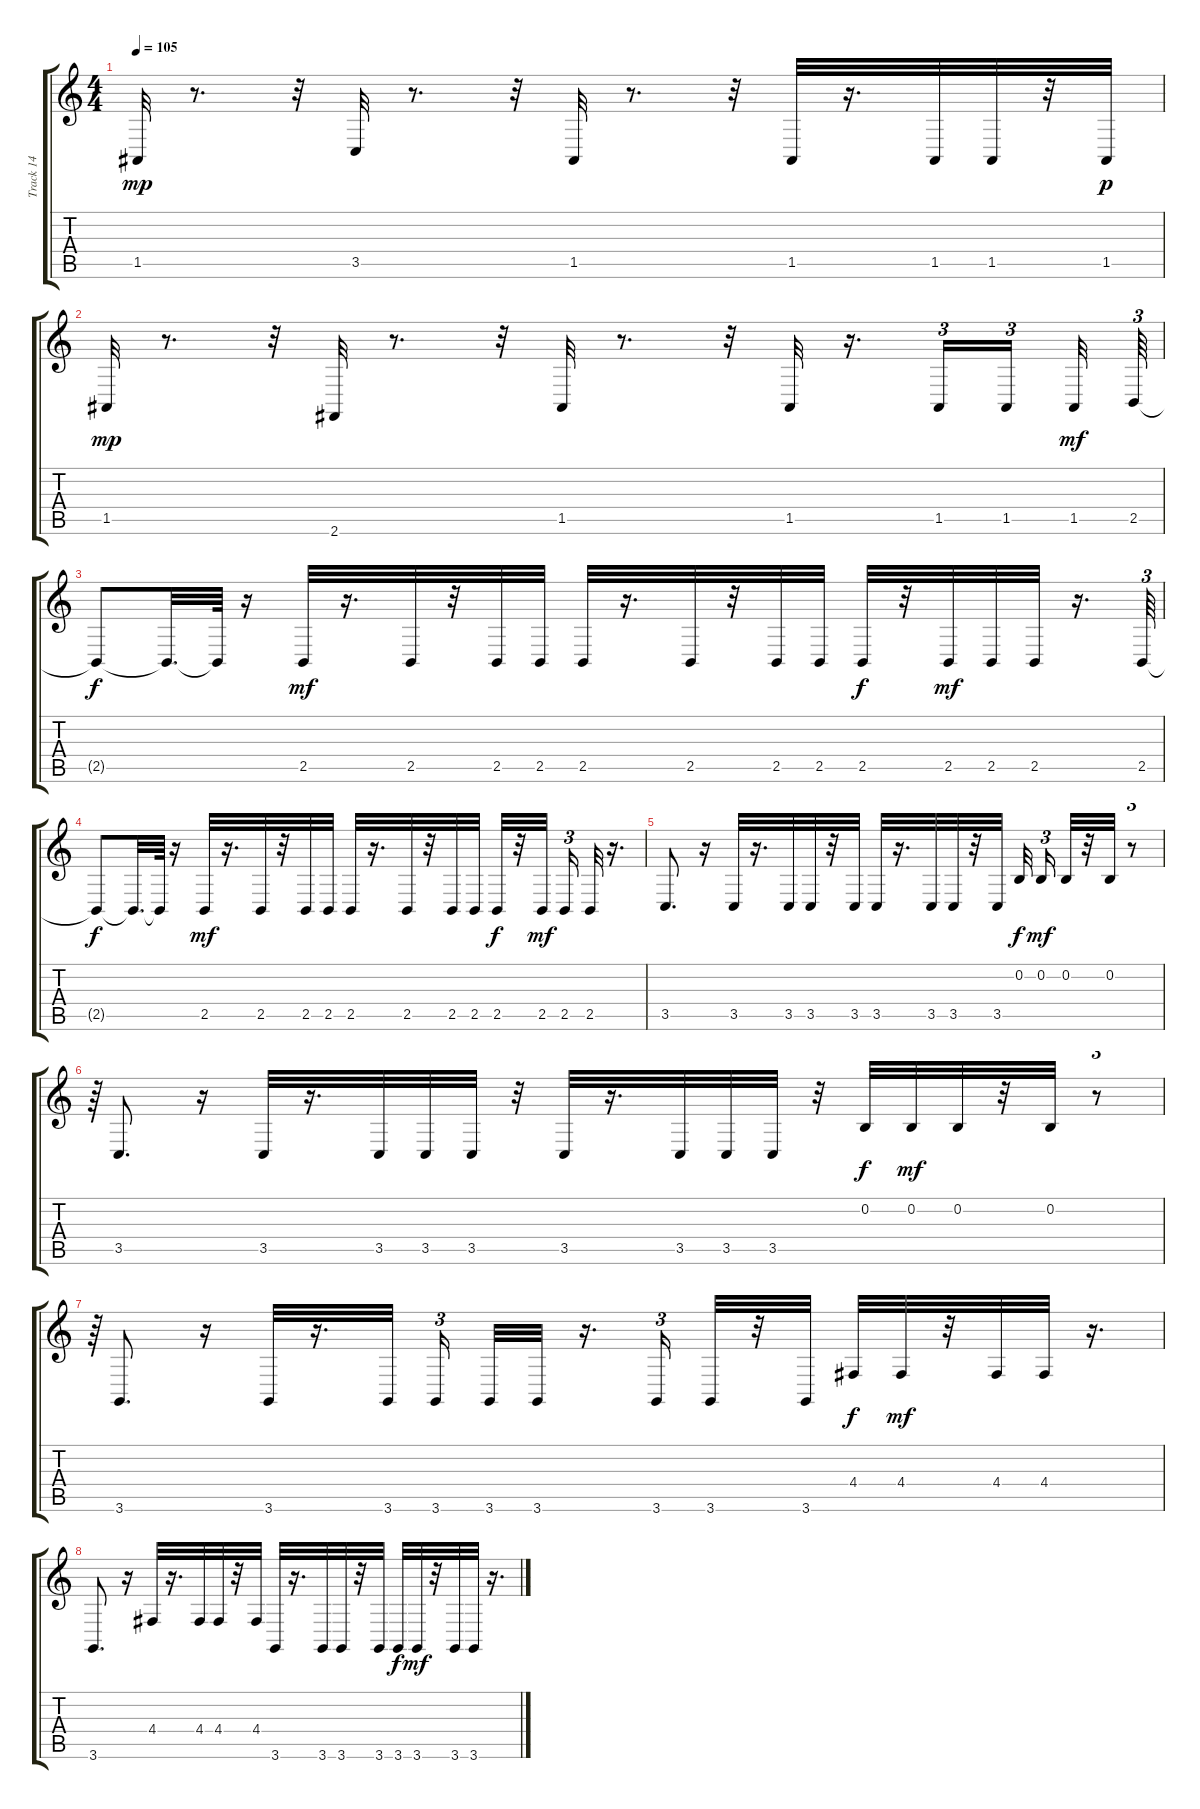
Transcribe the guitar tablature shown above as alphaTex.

\track ("Track 14" "Track 14") {instrument stringensemble1}
\staff {score tabs}
\tuning (E4 B3 G3 D3 A2 E2) {hide}
\ts (4 4)
\tempo 105
\clef g2
\ks c
1.5.32{dy mp} r.8{d} r.32 3.5.32 r.8{d} r.32 1.5.32 r.8{d} r.32 1.5.32 r.16{d} 1.5.32 1.5.32 r.32 1.5.32{dy p} |
1.5.32{dy mp} r.8{d} r.32 2.6.32 r.8{d} r.32 1.5.32 r.8{d} r.32 1.5.32 r.16{d} 1.5.16{tu (3 2)} 1.5.16{tu (3 2) beam splitsecondary} 1.5.32{dy mf} 2.5.64{tu (3 2)} |
2.5{t}.8{dy f} 2.5{t}.32{d} 2.5{t}.64 r.16 2.5.32{dy mf} r.16{d} 2.5.32 r.32 2.5.32 2.5.32 2.5.32 r.16{d} 2.5.32 r.32 2.5.32 2.5.32 2.5.32{dy f} r.32 2.5.32{dy mf} 2.5.32 2.5.32 r.16{d} 2.5.64{tu (3 2)} |
2.5{t}.8{dy f} 2.5{t}.32{d} 2.5{t}.64 r.16 2.5.32{dy mf} r.16{d} 2.5.32 r.32 2.5.32 2.5.32 2.5.32 r.16{d} 2.5.32 r.32 2.5.32 2.5.32 2.5.32{dy f} r.32 2.5.32{dy mf beam splitsecondary} 2.5.16{tu (3 2)} 2.5.32 r.16{d} |
3.5.8{d} r.16 3.5.32 r.16{d} 3.5.32 3.5.32 r.32 3.5.32 3.5.32 r.16{d} 3.5.32 3.5.32 r.32 3.5.32 0.2.32{dy f beam splitsecondary} 0.2.16{tu (3 2) dy mf} 0.2.32 r.32 0.2.32 r.8{tu (3 2)} |
r.64{tu (3 2)} 3.5.8{d} r.16 3.5.32 r.16{d} 3.5.32 3.5.32 3.5.32 r.32 3.5.32 r.16{d} 3.5.32 3.5.32 3.5.32 r.32 0.2.32{dy f} 0.2.32{dy mf} 0.2.32 r.32 0.2.32 r.8{tu (3 2)} |
r.64{tu (3 2)} 3.6.8{d} r.16 3.6.32 r.16{d} 3.6.32{beam splitsecondary} 3.6.16{tu (3 2) beam splitsecondary} 3.6.32 3.6.32 r.16{d} 3.6.16{tu (3 2)} 3.6.32 r.32 3.6.32 4.4.32{dy f} 4.4.32{dy mf} r.32 4.4.32 4.4.32 r.16{d} |
3.6.8{d} r.16 4.4.32 r.16{d} 4.4.32 4.4.32 r.32 4.4.32 3.6.32 r.16{d} 3.6.32 3.6.32 r.32 3.6.32 3.6.32{dy f} 3.6.32{dy mf} r.32 3.6.32 3.6.32 r.16{d}
